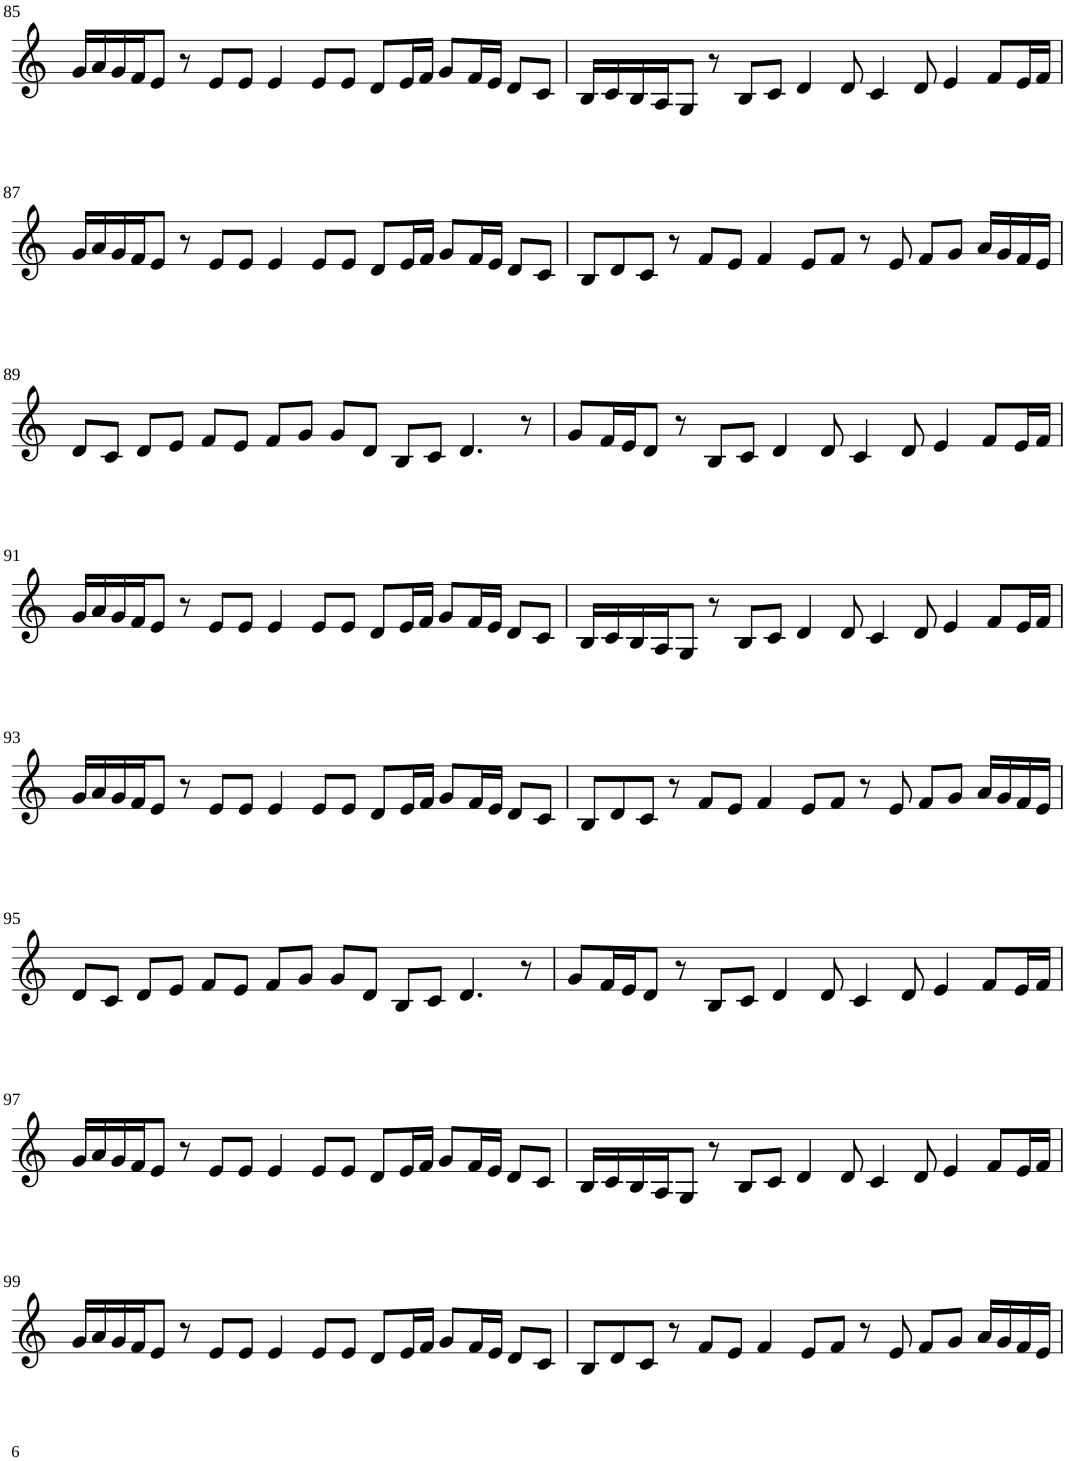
**kern
*part1
*staff1
*I"Violin
!!LO:PB:g=z
*clefG2
*k[]
*M8/4
=85
16g/LL
16a/
16g/
16f/J
8e/J
8r
8e/L
8e/J
4e/
8e/L
8e/J
8d/L
16e/L
16f/JJ
8g/L
16f/L
16e/JJ
8d/L
8c/J
=86
16B/LL
16c/
16B/
16A/J
8G/J
8r
8B/L
8c/J
4d/
8d/
4c/
8d/
4e/
8f/L
16e/L
16f/JJ
!!LO:LB:g=z
=87
16g/LL
16a/
16g/
16f/J
8e/J
8r
8e/L
8e/J
4e/
8e/L
8e/J
8d/L
16e/L
16f/JJ
8g/L
16f/L
16e/JJ
8d/L
8c/J
=88
8B/L
8d/
8c/J
8r
8f/L
8e/J
4f/
8e/L
8f/J
8r
8e/
8f/L
8g/J
16a/LL
16g/
16f/
16e/JJ
!!LO:LB:g=z
=89
8d/L
8c/J
8d/L
8e/J
8f/L
8e/J
8f/L
8g/J
8g/L
8d/J
8B/L
8c/J
4.d/
8r
=90
8g/L
16f/L
16e/J
8d/J
8r
8B/L
8c/J
4d/
8d/
4c/
8d/
4e/
8f/L
16e/L
16f/JJ
!!LO:LB:g=z
=91
16g/LL
16a/
16g/
16f/J
8e/J
8r
8e/L
8e/J
4e/
8e/L
8e/J
8d/L
16e/L
16f/JJ
8g/L
16f/L
16e/JJ
8d/L
8c/J
=92
16B/LL
16c/
16B/
16A/J
8G/J
8r
8B/L
8c/J
4d/
8d/
4c/
8d/
4e/
8f/L
16e/L
16f/JJ
!!LO:LB:g=z
=93
16g/LL
16a/
16g/
16f/J
8e/J
8r
8e/L
8e/J
4e/
8e/L
8e/J
8d/L
16e/L
16f/JJ
8g/L
16f/L
16e/JJ
8d/L
8c/J
=94
8B/L
8d/
8c/J
8r
8f/L
8e/J
4f/
8e/L
8f/J
8r
8e/
8f/L
8g/J
16a/LL
16g/
16f/
16e/JJ
!!LO:LB:g=z
=95
8d/L
8c/J
8d/L
8e/J
8f/L
8e/J
8f/L
8g/J
8g/L
8d/J
8B/L
8c/J
4.d/
8r
=96
8g/L
16f/L
16e/J
8d/J
8r
8B/L
8c/J
4d/
8d/
4c/
8d/
4e/
8f/L
16e/L
16f/JJ
!!LO:LB:g=z
=97
16g/LL
16a/
16g/
16f/J
8e/J
8r
8e/L
8e/J
4e/
8e/L
8e/J
8d/L
16e/L
16f/JJ
8g/L
16f/L
16e/JJ
8d/L
8c/J
=98
16B/LL
16c/
16B/
16A/J
8G/J
8r
8B/L
8c/J
4d/
8d/
4c/
8d/
4e/
8f/L
16e/L
16f/JJ
!!LO:LB:g=z
=99
16g/LL
16a/
16g/
16f/J
8e/J
8r
8e/L
8e/J
4e/
8e/L
8e/J
8d/L
16e/L
16f/JJ
8g/L
16f/L
16e/JJ
8d/L
8c/J
=100
8B/L
8d/
8c/J
8r
8f/L
8e/J
4f/
8e/L
8f/J
8r
8e/
8f/L
8g/J
16a/LL
16g/
16f/
16e/JJ
=
*-
